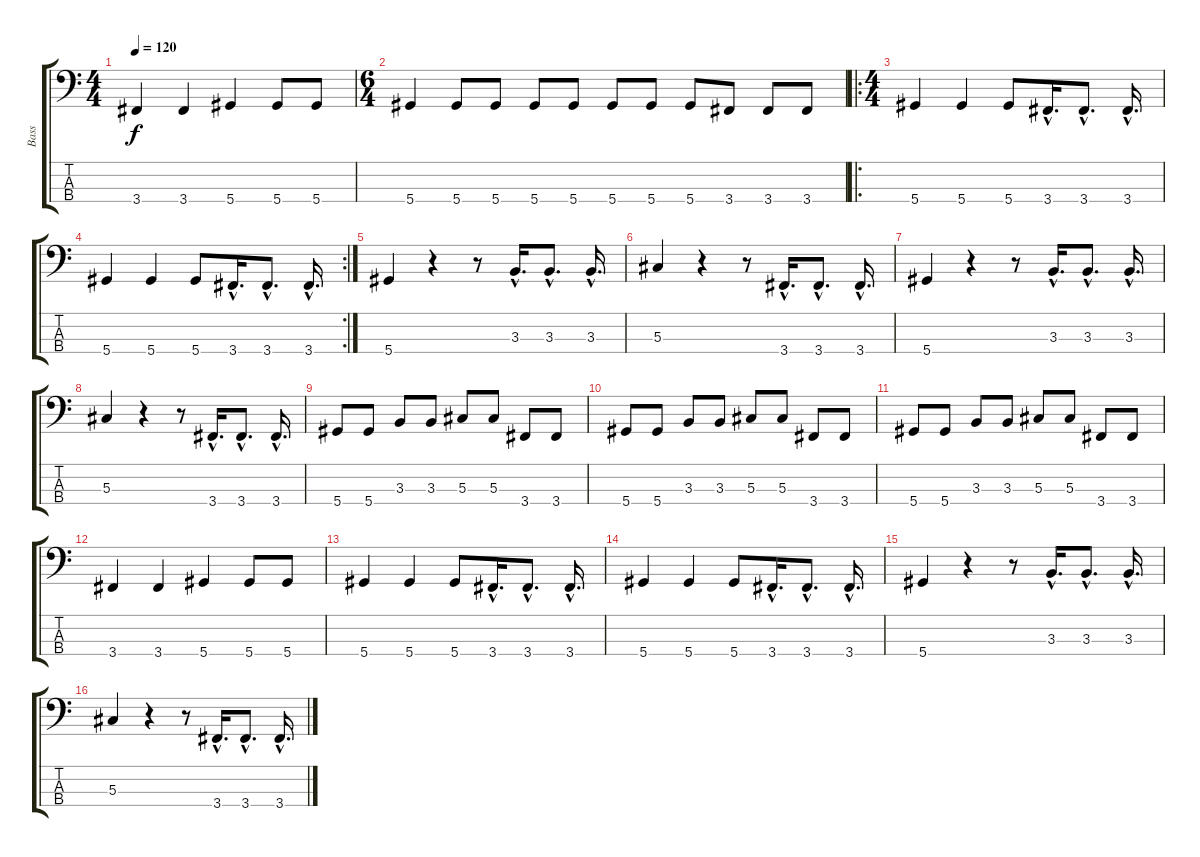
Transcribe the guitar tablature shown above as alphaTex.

\track ("Bass" "Bass") {instrument electricbasspick}
\staff {score tabs}
\tuning (Gb2 Db2 Ab1 Eb1) {hide}
\ts (4 4)
\tempo 120
\clef f4
\ks c
3.4.4{dy f} 3.4.4 5.4.4 5.4.8 5.4.8 |
\ts (6 4)
5.4.4 5.4.8 5.4.8 5.4.8 5.4.8 5.4.8 5.4.8 5.4.8 3.4.8 3.4.8 3.4.8 |
\ro
\ts (4 4)
5.4.4 5.4.4 5.4.8 3.4{hac}.16{d} 3.4{hac}.8{d} 3.4{hac}.16{d} |
\rc 2
5.4.4 5.4.4 5.4.8 3.4{hac}.16{d} 3.4{hac}.8{d} 3.4{hac}.16{d} |
5.4.4 r.4 r.8 3.3{hac}.16{d} 3.3{hac}.8{d} 3.3{hac}.16{d} |
5.3.4 r.4 r.8 3.4{hac}.16{d} 3.4{hac}.8{d} 3.4{hac}.16{d} |
5.4.4 r.4 r.8 3.3{hac}.16{d} 3.3{hac}.8{d} 3.3{hac}.16{d} |
5.3.4 r.4 r.8 3.4{hac}.16{d} 3.4{hac}.8{d} 3.4{hac}.16{d} |
5.4.8 5.4.8 3.3.8 3.3.8 5.3.8 5.3.8 3.4.8 3.4.8 |
5.4.8 5.4.8 3.3.8 3.3.8 5.3.8 5.3.8 3.4.8 3.4.8 |
5.4.8 5.4.8 3.3.8 3.3.8 5.3.8 5.3.8 3.4.8 3.4.8 |
3.4.4 3.4.4 5.4.4 5.4.8 5.4.8 |
5.4.4 5.4.4 5.4.8 3.4{hac}.16{d} 3.4{hac}.8{d} 3.4{hac}.16{d} |
5.4.4 5.4.4 5.4.8 3.4{hac}.16{d} 3.4{hac}.8{d} 3.4{hac}.16{d} |
5.4.4 r.4 r.8 3.3{hac}.16{d} 3.3{hac}.8{d} 3.3{hac}.16{d} |
5.3.4 r.4 r.8 3.4{hac}.16{d} 3.4{hac}.8{d} 3.4{hac}.16{d}
